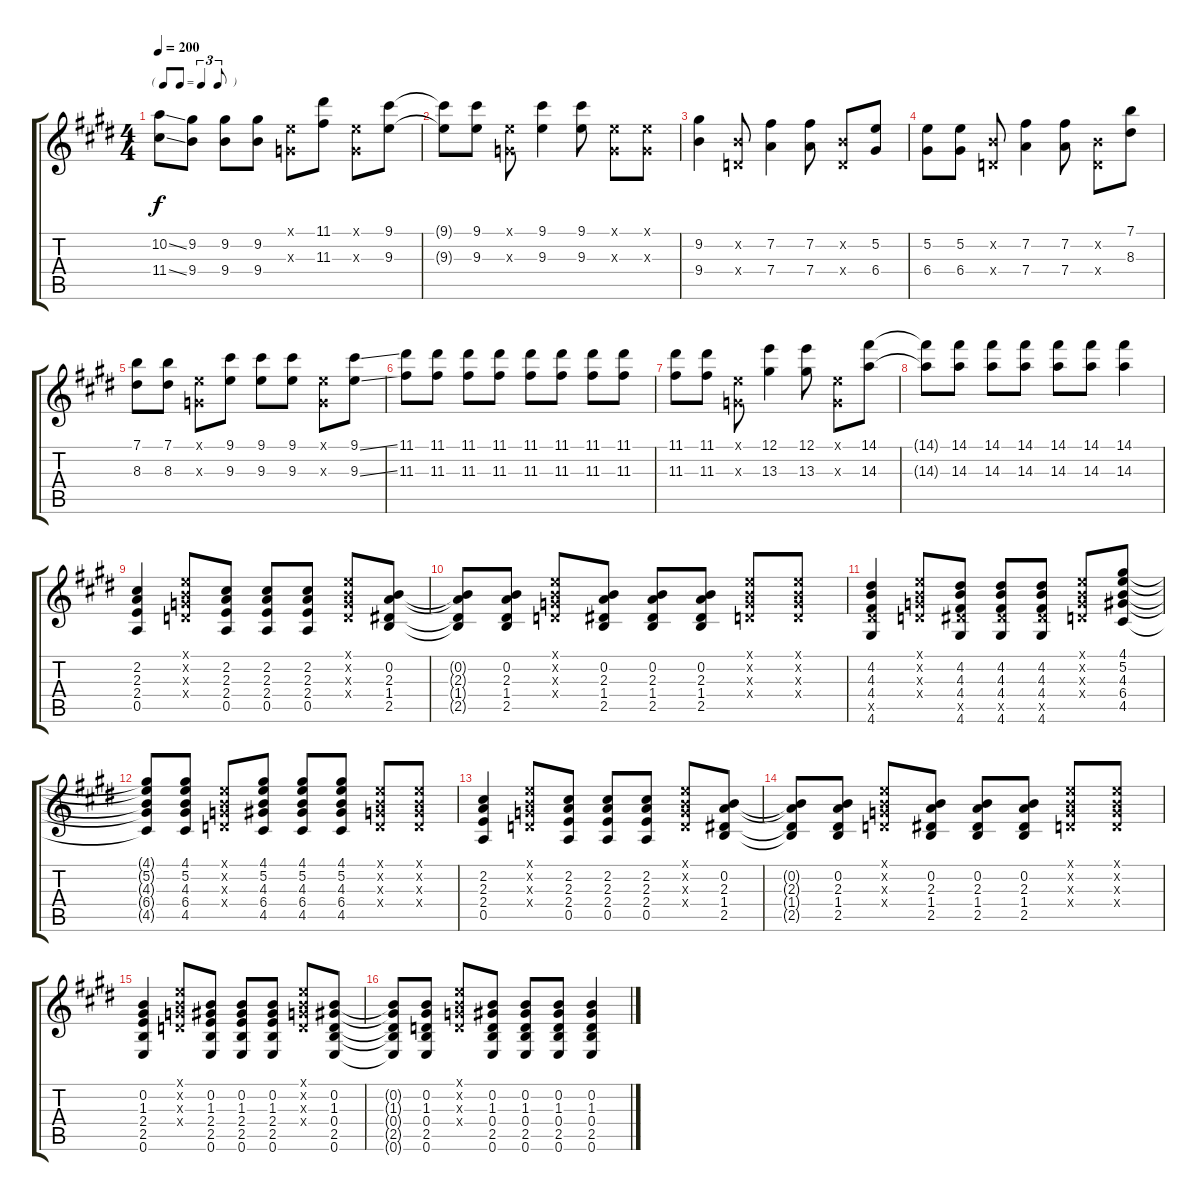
\track "" {instrument acousticguitarsteel}
\staff {score tabs}
\tuning (E4 B3 G3 D3 A2 E2) {hide}
\ts (4 4)
\tf triplet8th
\tempo 200
\clef g2
\ks e
(10.2{ss} 11.4{ss}).8{dy f} (9.2 9.4).8 (9.2 9.4).8 (9.2 9.4).8 (0.1{x} 0.3{x}).8 (11.1 11.3).8 (0.1{x} 0.3{x}).8 (9.1 9.3).8 |
(9.1{t} 9.3{t}).8 (9.1 9.3).8 (0.1{x} 0.3{x}).8 (9.1 9.3).4 (9.1 9.3).8 (0.1{x} 0.3{x}).8 (0.1{x} 0.3{x}).8 |
(9.2 9.4).4 (0.2{x} 0.4{x}).8 (7.2 7.4).4 (7.2 7.4).8 (0.2{x} 0.4{x}).8 (5.2 6.4).8 |
(5.2 6.4).8 (5.2 6.4).8 (0.2{x} 0.4{x}).8 (7.2 7.4).4 (7.2 7.4).8 (0.2{x} 0.4{x}).8 (7.1 8.3).8 |
(7.1 8.3).8 (7.1 8.3).8 (0.1{x} 0.3{x}).8 (9.1 9.3).8 (9.1 9.3).8 (9.1 9.3).8 (0.1{x} 0.3{x}).8 (9.1{ss} 9.3{ss}).8 |
(11.1 11.3).8 (11.1 11.3).8 (11.1 11.3).8 (11.1 11.3).8 (11.1 11.3).8 (11.1 11.3).8 (11.1 11.3).8 (11.1 11.3).8 |
(11.1 11.3).8 (11.1 11.3).8 (0.1{x} 0.3{x}).8 (12.1 13.3).4 (12.1 13.3).8 (0.1{x} 0.3{x}).8 (14.1 14.3).8 |
(14.1{t} 14.3{t}).8 (14.1 14.3).8 (14.1 14.3).8 (14.1 14.3).8 (14.1 14.3).8 (14.1 14.3).8 (14.1 14.3).4 |
(2.2 2.3 2.4 0.5).4 (0.1{x} 0.2{x} 0.3{x} 0.4{x}).8 (2.2 2.3 2.4 0.5).8 (2.2 2.3 2.4 0.5).8 (2.2 2.3 2.4 0.5).8 (0.1{x} 0.2{x} 0.3{x} 0.4{x}).8 (0.2 2.3 1.4 2.5).8 |
(0.2{t} 2.3{t} 1.4{t} 2.5{t}).8 (0.2 2.3 1.4 2.5).8 (0.1{x} 0.2{x} 0.3{x} 0.4{x}).8 (0.2 2.3 1.4 2.5).8 (0.2 2.3 1.4 2.5).8 (0.2 2.3 1.4 2.5).8 (0.1{x} 0.2{x} 0.3{x} 0.4{x}).8 (0.1{x} 0.2{x} 0.3{x} 0.4{x}).8 |
(4.2 4.3 4.4 6.5{x} 4.6).4 (0.1{x} 0.2{x} 0.3{x} 0.4{x}).8 (4.2 4.3 4.4 6.5{x} 4.6).8 (4.2 4.3 4.4 6.5{x} 4.6).8 (4.2 4.3 4.4 6.5{x} 4.6).8 (0.1{x} 0.2{x} 0.3{x} 0.4{x}).8 (4.1 5.2 4.3 6.4 4.5).8 |
(4.1{t} 5.2{t} 4.3{t} 6.4{t} 4.5{t}).8 (4.1 5.2 4.3 6.4 4.5).8 (0.1{x} 0.2{x} 0.3{x} 0.4{x}).8 (4.1 5.2 4.3 6.4 4.5).8 (4.1 5.2 4.3 6.4 4.5).8 (4.1 5.2 4.3 6.4 4.5).8 (0.1{x} 0.2{x} 0.3{x} 0.4{x}).8 (0.1{x} 0.2{x} 0.3{x} 0.4{x}).8 |
(2.2 2.3 2.4 0.5).4 (0.1{x} 0.2{x} 0.3{x} 0.4{x}).8 (2.2 2.3 2.4 0.5).8 (2.2 2.3 2.4 0.5).8 (2.2 2.3 2.4 0.5).8 (0.1{x} 0.2{x} 0.3{x} 0.4{x}).8 (0.2 2.3 1.4 2.5).8 |
(0.2{t} 2.3{t} 1.4{t} 2.5{t}).8 (0.2 2.3 1.4 2.5).8 (0.1{x} 0.2{x} 0.3{x} 0.4{x}).8 (0.2 2.3 1.4 2.5).8 (0.2 2.3 1.4 2.5).8 (0.2 2.3 1.4 2.5).8 (0.1{x} 0.2{x} 0.3{x} 0.4{x}).8 (0.1{x} 0.2{x} 0.3{x} 0.4{x}).8 |
(0.2 1.3 2.4 2.5 0.6).4 (0.1{x} 0.2{x} 0.3{x} 0.4{x}).8 (0.2 1.3 2.4 2.5 0.6).8 (0.2 1.3 2.4 2.5 0.6).8 (0.2 1.3 2.4 2.5 0.6).8 (0.1{x} 0.2{x} 0.3{x} 0.4{x}).8 (0.2 1.3 0.4 2.5 0.6).8 |
(0.2{t} 1.3{t} 0.4{t} 2.5{t} 0.6{t}).8 (0.2 1.3 0.4 2.5 0.6).8 (0.1{x} 0.2{x} 0.3{x} 0.4{x}).8 (0.2 1.3 0.4 2.5 0.6).8 (0.2 1.3 0.4 2.5 0.6).8 (0.2 1.3 0.4 2.5 0.6).8 (0.2 1.3 0.4 2.5 0.6).4
